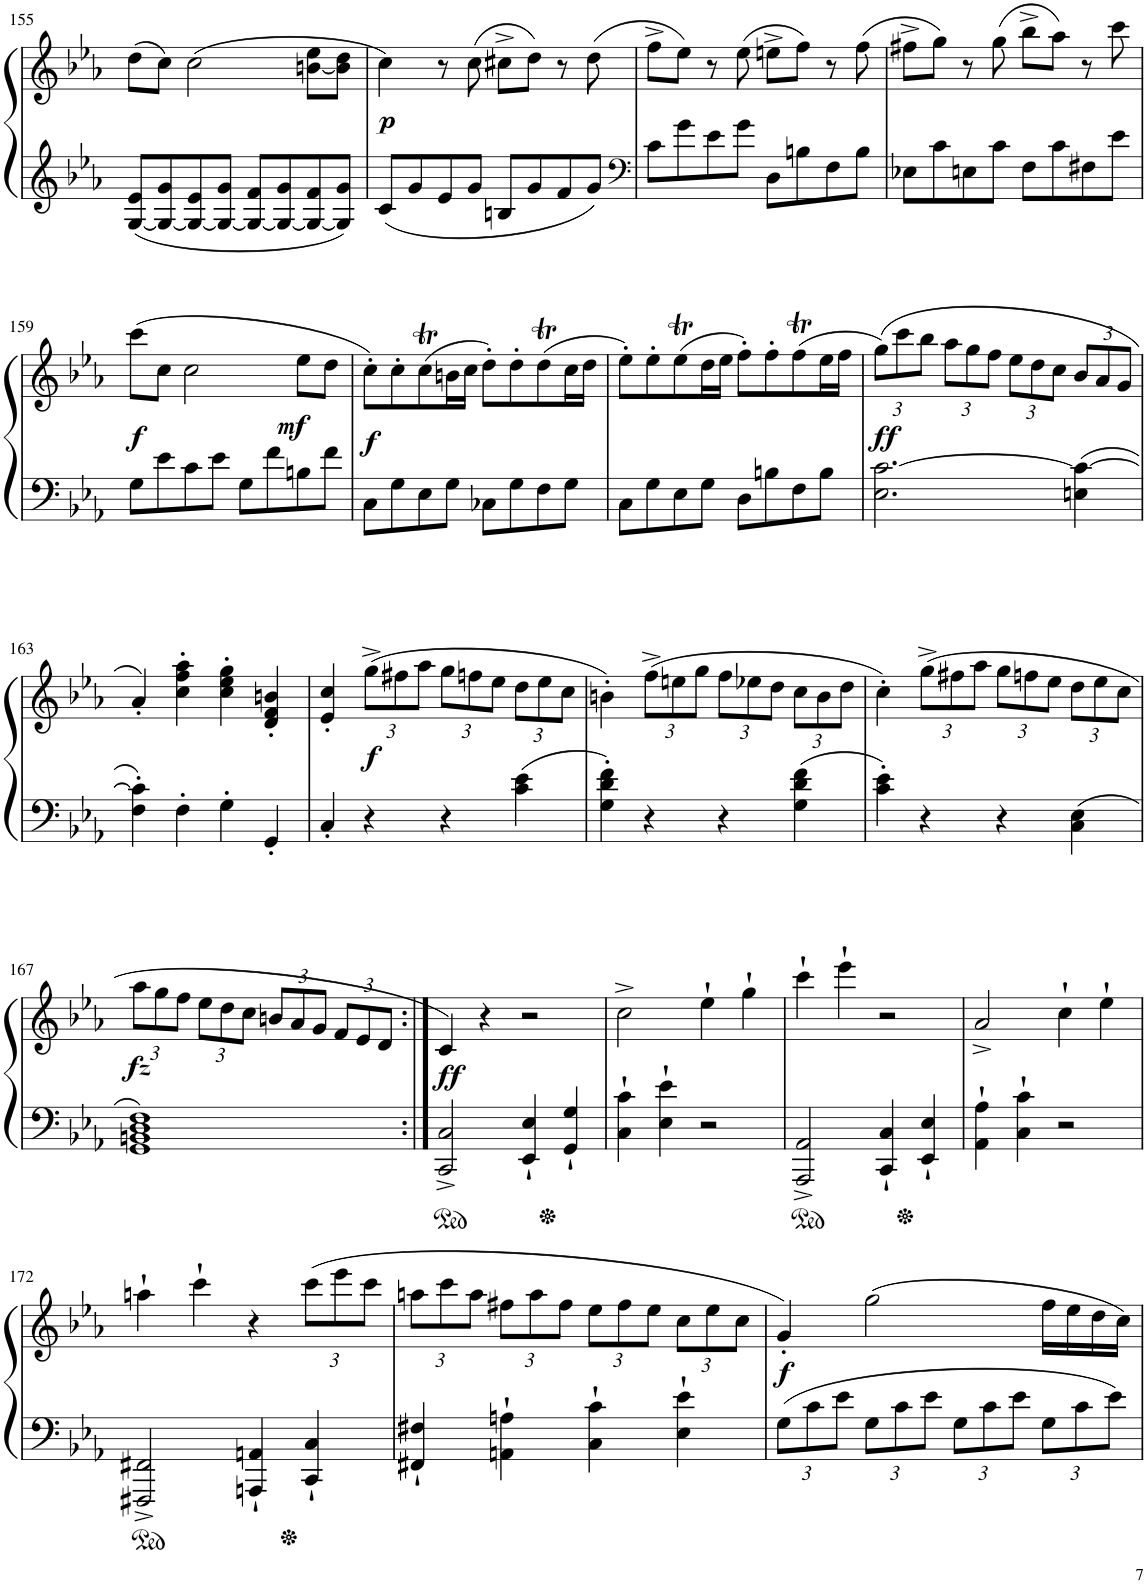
**kern	**kern	**dynam
*part1	*part1	*part1
*staff2	*staff1	*staff1/2
*I"Grand Piano	*	*
*I'Pno.	*	*
!!LO:PB:g=z
*clefG2	*clefG2	*
*k[b-e-a-]	*k[b-e-a-]	*
*M2/2	*M2/2	*
*met(c|)	*met(c|)	*
=155	=155	=155
[8G/ 8e-/L	(8dd\L	.
8G/_ 8g/	8cc\J)	.
8G/_ 8e-/	(2cc\	.
8G/_ 8g/J	.	.
8G/_ 8f/L	.	.
8G/_ 8g/	.	.
8G/_ 8f/	[8bn\ 8ee-\L	.
8G/] 8g/J	8b\] 8dd\J	.
=156	=156	=156
!	!	!LO:DY:b
8c/L	4cc\)	p
8g/	.	.
8e-/	8r	.
8g/J	(8cc\	.
8Bn/L	8cc#X^\L	.
8g/	8dd\J)	.
8f/	8r	.
8g/J	(8dd\	.
=157	=157	=157
*clefF4	*	*
8c\L	8ff^\L	.
8g\	8ee-\J)	.
8e-\	8r	.
8g\J	(8ee-\	.
8D\L	8een^\L	.
8Bn\	8ff\J)	.
8F\	8r	.
8B\J	(8ff\	.
=158	=158	=158
8E-X\L	8ff#X^\L	.
8c\	8gg\J)	.
8En\	8r	.
8c\J	(8gg\	.
8F\L	8bb-^\L	.
8c\	8aa-\J)	.
8F#X\	8r	.
8e-\J	8ccc\	.
!!LO:LB:g=z
=159	=159	=159
!	!	!LO:DY:b
8G\L	(8ccc\L	f
8e-\	8cc\J	.
8c\	2cc\	.
8e-\J	.	.
8G\L	.	.
8f\	.	.
!	!	!LO:DY:b
8Bn\	8ee-\L	mf
8f\J	8dd\J	.
=160	=160	=160
!	!	!LO:DY:b
8C\L	8cc'\L)	f
8G\	8cc'\	.
8E-\	(8ccT\	.
8G\J	16bn\L	.
.	16cc\JJ	.
8C-X\L	8dd'\L)	.
8G\	8dd'\	.
8F\	(8ddt\	.
8G\J	16cc\L	.
.	16dd\JJ	.
=161	=161	=161
8C\L	8ee-'\L)	.
8G\	8ee-'\	.
8E-\	(8ee-T\	.
8G\J	16dd\L	.
.	16ee-\JJ	.
8D\L	8ff'\L)	.
8Bn\	8ff'\	.
8F\	(8ffT\	.
8B\J	16ee-\L	.
.	16ff\JJ	.
=162	=162	=162
*	*Xbrackettup	*
!	!	!LO:DY:b
2.E-\ [2.c\	(12gg\L)	ff
.	12ccc\	.
.	12bb-\J	.
.	12aa-\L	.
.	12gg\	.
.	12ff\J	.
.	12ee-\L	.
.	12dd\	.
.	12cc\J	.
4En\ 4c\_	12b-/L	.
.	12a-/	.
.	12g/J	.
!!LO:LB:g=z
=163	=163	=163
4F\' 4c\]'	4a-'/)	.
4F'\	4cc\' 4ff\' 4aa-\'	.
4G'\	4cc\' 4ee-\' 4gg\'	.
4GG'/	4d/' 4f/' 4bn/'	.
=164	=164	=164
4C'/	4e-/' 4cc/'	.
!	!	!LO:DY:b
4r	(12gg^\L	f
.	12ff#X\	.
.	12aa-\J	.
4r	12gg\L	.
.	12ffn\	.
.	12ee-\J	.
4c\ 4e-\	12dd\L	.
.	12ee-\	.
.	12cc\J	.
=165	=165	=165
4G\' 4d\' 4f\'	4bn'\)	.
4r	(12ff^\L	.
.	12een\	.
.	12gg\J	.
4r	12ff\L	.
.	12ee-X\	.
.	12dd\J	.
4G\ 4d\ 4f\	12cc\L	.
.	12b\	.
.	12dd\J	.
=166	=166	=166
4c\' 4e-\'	4cc'\)	.
4r	(12gg^\L	.
.	12ff#X\	.
.	12aa-\J	.
4r	12gg\L	.
.	12ffn\	.
.	12ee-\J	.
4C\ 4E-\	12dd\L	.
.	12ee-\	.
.	12cc\J	.
!!LO:LB:g=z
=167	=167	=167
!	!	!LO:DY:b
1GG 1BBn 1D 1F	12aa-\L	fz
.	12gg\	.
.	12ff\J	.
.	12ee-\L	.
.	12dd\	.
.	12cc\J	.
.	12bn/L	.
.	12a-/	.
.	12g/J	.
.	12f/L	.
.	12e-/	.
.	12d/J	.
=168:|!	=168:|!	=168:|!
!	!	!LO:DY:b
2CC/^ 2C/^	4c/)	ff
.	4r	.
4EE-/` 4E-/`	2r	.
4GG/` 4G/`	.	.
=169	=169	=169
4C\` 4c\`	2cc^\	.
4E-\` 4e-\`	.	.
2r	4ee-`\	.
.	4gg`\	.
=170	=170	=170
2AAA-/^ 2AA-/^	4ccc`\	.
.	4eee-`\	.
4CC/` 4C/`	2r	.
4EE-/` 4E-/`	.	.
=171	=171	=171
4AA-\` 4A-\`	2a-^/	.
4C\` 4c\`	.	.
2r	4cc`\	.
.	4ee-`\	.
!!LO:LB:g=z
=172	=172	=172
2FFF#X/^ 2FF#X/^	4aan`\	.
.	4ccc`\	.
4AAAn/` 4AAn/`	4r	.
4CC/` 4C/`	(12ccc\L	.
.	12eee-\	.
.	12ccc\J	.
=173	=173	=173
4FF#X/` 4F#X/`	12aan\L	.
.	12ccc\	.
.	12aa\J	.
4AAn\` 4An\`	12ff#X\L	.
.	12aa\	.
.	12ff#\J	.
4C\` 4c\`	12ee-\L	.
.	12ff#\	.
.	12ee-\J	.
4E-\` 4e-\`	12cc\L	.
.	12ee-\	.
.	12cc\J	.
=174	=174	=174
*Xbrackettup	*	*
!	!	!LO:DY:b
12G\L	4g'/)	f
12c\	.	.
12e-\J	.	.
12G\L	(2gg\	.
12c\	.	.
12e-\J	.	.
12G\L	.	.
12c\	.	.
12e-\J	.	.
12G\L	16ff\LL	.
.	16ee-\	.
12c\	.	.
.	16dd\	.
12e-\J	.	.
.	16cc\JJ)	.
=	=	=
*-	*-	*-
